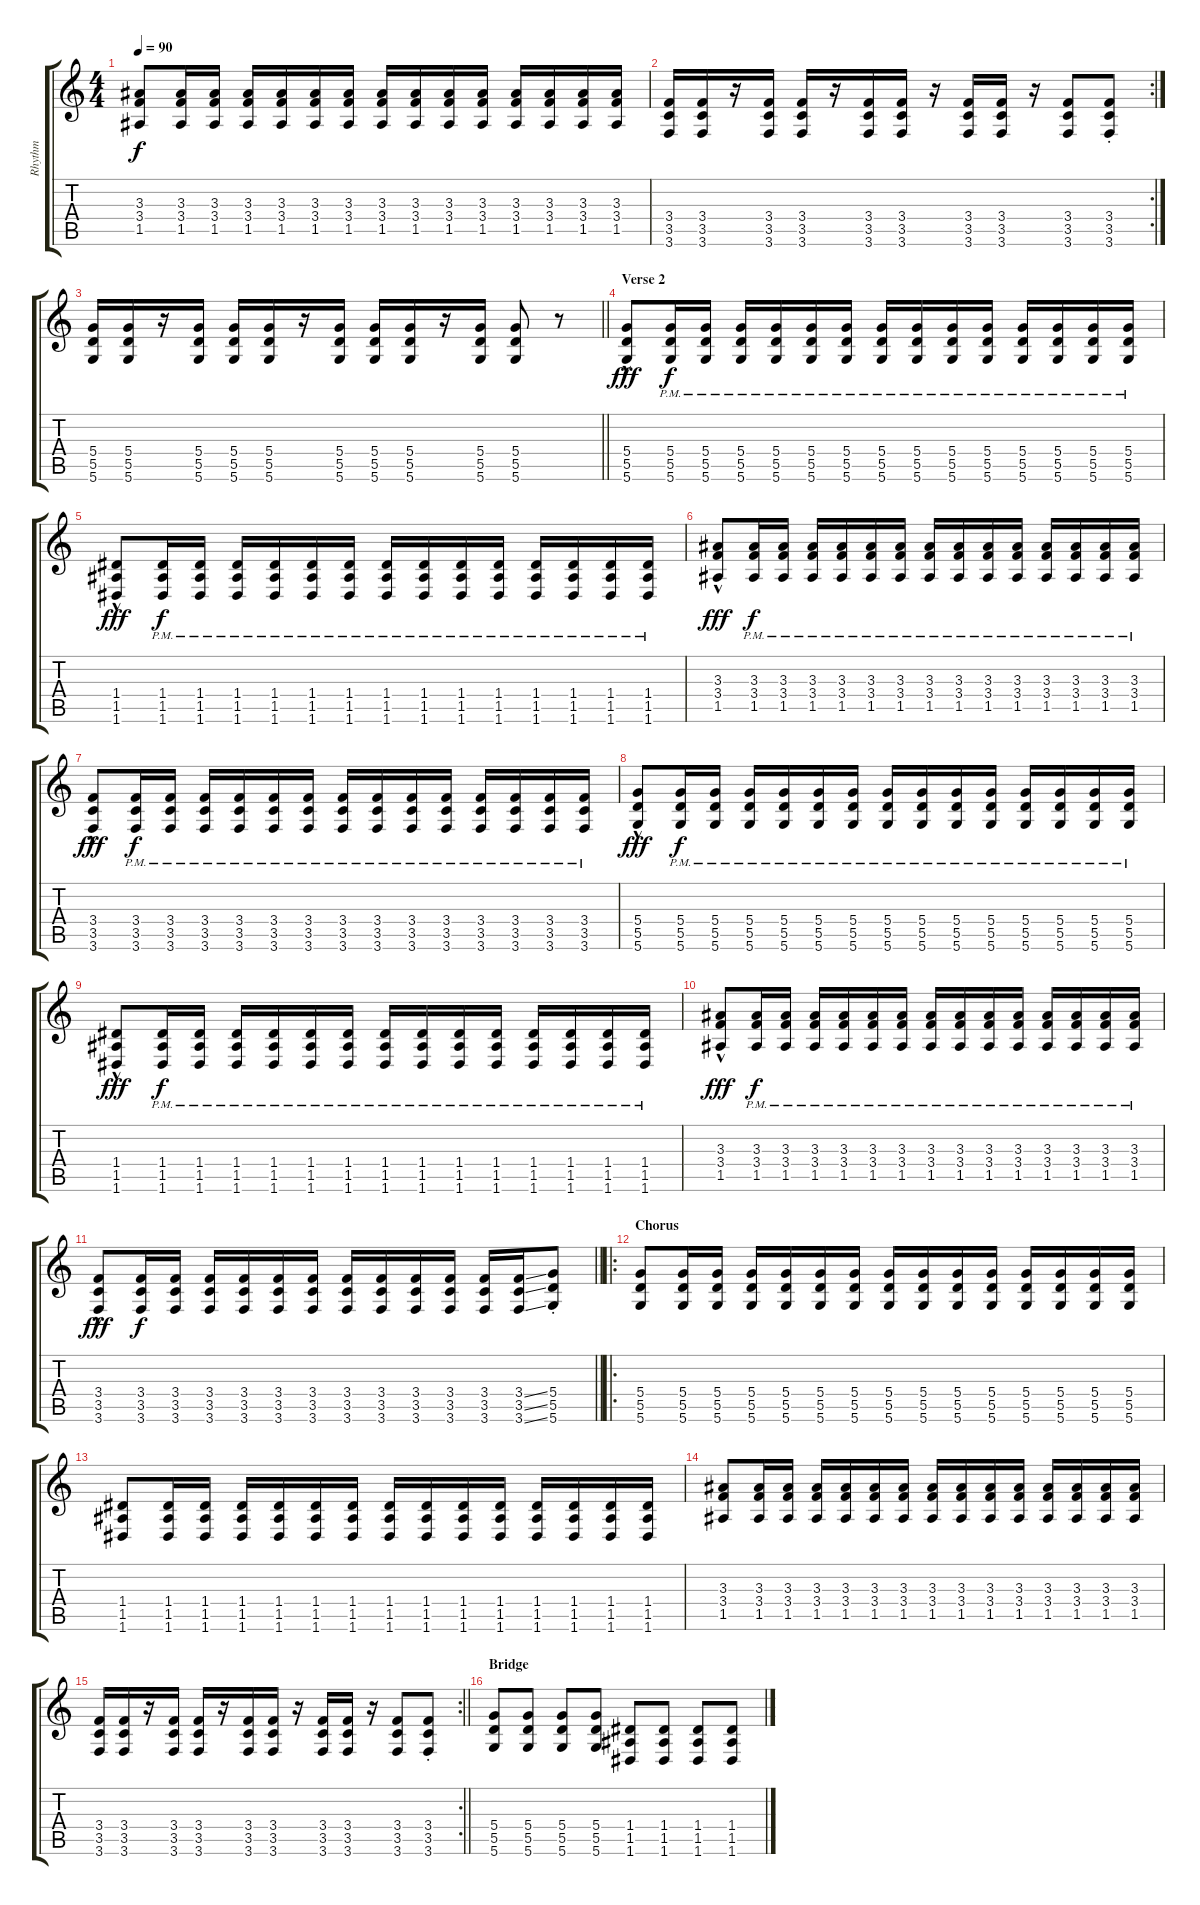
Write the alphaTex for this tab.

\track ("Rhythm" "Rhythm") {instrument distortionguitar}
\staff {score tabs}
\tuning (E4 B3 G3 D3 A2 D2) {hide}
\ts (4 4)
\tempo 90
\clef g2
\ks c
(3.3 3.4 1.5).8{dy f} (3.3 3.4 1.5).16 (3.3 3.4 1.5).16 (3.3 3.4 1.5).16 (3.3 3.4 1.5).16 (3.3 3.4 1.5).16 (3.3 3.4 1.5).16 (3.3 3.4 1.5).16 (3.3 3.4 1.5).16 (3.3 3.4 1.5).16 (3.3 3.4 1.5).16 (3.3 3.4 1.5).16 (3.3 3.4 1.5).16 (3.3 3.4 1.5).16 (3.3 3.4 1.5).16 |
\rc 2
(3.4 3.5 3.6).16 (3.4 3.5 3.6).16 r.16 (3.4 3.5 3.6).16 (3.4 3.5 3.6).16 r.16 (3.4 3.5 3.6).16 (3.4 3.5 3.6).16 r.16 (3.4 3.5 3.6).16 (3.4 3.5 3.6).16 r.16 (3.4 3.5 3.6).8 (3.4{st} 3.5{st} 3.6{st}).8 |
\barLineRight lightlight
(5.4 5.5 5.6).16 (5.4 5.5 5.6).16 r.16 (5.4 5.5 5.6).16 (5.4 5.5 5.6).16 (5.4 5.5 5.6).16 r.16 (5.4 5.5 5.6).16 (5.4 5.5 5.6).16 (5.4 5.5 5.6).16 r.16 (5.4 5.5 5.6).16 (5.4 5.5 5.6).8 r.8 |
\section ("" "Verse 2")
(5.4{hac} 5.5{hac} 5.6{hac}).8{dy fff} (5.4{pm} 5.5{pm} 5.6{pm}).16{dy f} (5.4{pm} 5.5{pm} 5.6{pm}).16 (5.4{pm} 5.5{pm} 5.6{pm}).16 (5.4{pm} 5.5{pm} 5.6{pm}).16 (5.4{pm} 5.5{pm} 5.6{pm}).16 (5.4{pm} 5.5{pm} 5.6{pm}).16 (5.4{pm} 5.5{pm} 5.6{pm}).16 (5.4{pm} 5.5{pm} 5.6{pm}).16 (5.4{pm} 5.5{pm} 5.6{pm}).16 (5.4{pm} 5.5{pm} 5.6{pm}).16 (5.4{pm} 5.5{pm} 5.6{pm}).16 (5.4{pm} 5.5{pm} 5.6{pm}).16 (5.4{pm} 5.5{pm} 5.6{pm}).16 (5.4{pm} 5.5{pm} 5.6{pm}).16 |
(1.4{hac} 1.5{hac} 1.6{hac}).8{dy fff} (1.4{pm} 1.5{pm} 1.6{pm}).16{dy f} (1.4{pm} 1.5{pm} 1.6{pm}).16 (1.4{pm} 1.5{pm} 1.6{pm}).16 (1.4{pm} 1.5{pm} 1.6{pm}).16 (1.4{pm} 1.5{pm} 1.6{pm}).16 (1.4{pm} 1.5{pm} 1.6{pm}).16 (1.4{pm} 1.5{pm} 1.6{pm}).16 (1.4{pm} 1.5{pm} 1.6{pm}).16 (1.4{pm} 1.5{pm} 1.6{pm}).16 (1.4{pm} 1.5{pm} 1.6{pm}).16 (1.4{pm} 1.5{pm} 1.6{pm}).16 (1.4{pm} 1.5{pm} 1.6{pm}).16 (1.4{pm} 1.5{pm} 1.6{pm}).16 (1.4{pm} 1.5{pm} 1.6{pm}).16 |
(3.3{hac} 3.4{hac} 1.5{hac}).8{dy fff} (3.3{pm} 3.4{pm} 1.5{pm}).16{dy f} (3.3{pm} 3.4{pm} 1.5{pm}).16 (3.3{pm} 3.4{pm} 1.5{pm}).16 (3.3{pm} 3.4{pm} 1.5{pm}).16 (3.3{pm} 3.4{pm} 1.5{pm}).16 (3.3{pm} 3.4{pm} 1.5{pm}).16 (3.3{pm} 3.4{pm} 1.5{pm}).16 (3.3{pm} 3.4{pm} 1.5{pm}).16 (3.3{pm} 3.4{pm} 1.5{pm}).16 (3.3{pm} 3.4{pm} 1.5{pm}).16 (3.3{pm} 3.4{pm} 1.5{pm}).16 (3.3{pm} 3.4{pm} 1.5{pm}).16 (3.3{pm} 3.4{pm} 1.5{pm}).16 (3.3{pm} 3.4{pm} 1.5{pm}).16 |
(3.4{hac} 3.5{hac} 3.6{hac}).8{dy fff} (3.4{pm} 3.5{pm} 3.6{pm}).16{dy f} (3.4{pm} 3.5{pm} 3.6{pm}).16 (3.4{pm} 3.5{pm} 3.6{pm}).16 (3.4{pm} 3.5{pm} 3.6{pm}).16 (3.4{pm} 3.5{pm} 3.6{pm}).16 (3.4{pm} 3.5{pm} 3.6{pm}).16 (3.4{pm} 3.5{pm} 3.6{pm}).16 (3.4{pm} 3.5{pm} 3.6{pm}).16 (3.4{pm} 3.5{pm} 3.6{pm}).16 (3.4{pm} 3.5{pm} 3.6{pm}).16 (3.4{pm} 3.5{pm} 3.6{pm}).16 (3.4{pm} 3.5{pm} 3.6{pm}).16 (3.4{pm} 3.5{pm} 3.6{pm}).16 (3.4{pm} 3.5{pm} 3.6{pm}).16 |
(5.4{hac} 5.5{hac} 5.6{hac}).8{dy fff} (5.4{pm} 5.5{pm} 5.6{pm}).16{dy f} (5.4{pm} 5.5{pm} 5.6{pm}).16 (5.4{pm} 5.5{pm} 5.6{pm}).16 (5.4{pm} 5.5{pm} 5.6{pm}).16 (5.4{pm} 5.5{pm} 5.6{pm}).16 (5.4{pm} 5.5{pm} 5.6{pm}).16 (5.4{pm} 5.5{pm} 5.6{pm}).16 (5.4{pm} 5.5{pm} 5.6{pm}).16 (5.4{pm} 5.5{pm} 5.6{pm}).16 (5.4{pm} 5.5{pm} 5.6{pm}).16 (5.4{pm} 5.5{pm} 5.6{pm}).16 (5.4{pm} 5.5{pm} 5.6{pm}).16 (5.4{pm} 5.5{pm} 5.6{pm}).16 (5.4{pm} 5.5{pm} 5.6{pm}).16 |
(1.4{hac} 1.5{hac} 1.6{hac}).8{dy fff} (1.4{pm} 1.5{pm} 1.6{pm}).16{dy f} (1.4{pm} 1.5{pm} 1.6{pm}).16 (1.4{pm} 1.5{pm} 1.6{pm}).16 (1.4{pm} 1.5{pm} 1.6{pm}).16 (1.4{pm} 1.5{pm} 1.6{pm}).16 (1.4{pm} 1.5{pm} 1.6{pm}).16 (1.4{pm} 1.5{pm} 1.6{pm}).16 (1.4{pm} 1.5{pm} 1.6{pm}).16 (1.4{pm} 1.5{pm} 1.6{pm}).16 (1.4{pm} 1.5{pm} 1.6{pm}).16 (1.4{pm} 1.5{pm} 1.6{pm}).16 (1.4{pm} 1.5{pm} 1.6{pm}).16 (1.4{pm} 1.5{pm} 1.6{pm}).16 (1.4{pm} 1.5{pm} 1.6{pm}).16 |
(3.3{hac} 3.4{hac} 1.5{hac}).8{dy fff} (3.3{pm} 3.4{pm} 1.5{pm}).16{dy f} (3.3{pm} 3.4{pm} 1.5{pm}).16 (3.3{pm} 3.4{pm} 1.5{pm}).16 (3.3{pm} 3.4{pm} 1.5{pm}).16 (3.3{pm} 3.4{pm} 1.5{pm}).16 (3.3{pm} 3.4{pm} 1.5{pm}).16 (3.3{pm} 3.4{pm} 1.5{pm}).16 (3.3{pm} 3.4{pm} 1.5{pm}).16 (3.3{pm} 3.4{pm} 1.5{pm}).16 (3.3{pm} 3.4{pm} 1.5{pm}).16 (3.3{pm} 3.4{pm} 1.5{pm}).16 (3.3{pm} 3.4{pm} 1.5{pm}).16 (3.3{pm} 3.4{pm} 1.5{pm}).16 (3.3{pm} 3.4{pm} 1.5{pm}).16 |
\barLineRight lightlight
(3.4{hac} 3.5{hac} 3.6{hac}).8{dy fff} (3.4 3.5 3.6).16{dy f} (3.4 3.5 3.6).16 (3.4 3.5 3.6).16 (3.4 3.5 3.6).16 (3.4 3.5 3.6).16 (3.4 3.5 3.6).16 (3.4 3.5 3.6).16 (3.4 3.5 3.6).16 (3.4 3.5 3.6).16 (3.4 3.5 3.6).16 (3.4 3.5 3.6).16 (3.4{ss} 3.5{ss} 3.6{ss}).16 (5.4{st} 5.5{st} 5.6{st}).8 |
\ro
\section ("" "Chorus")
(5.4 5.5 5.6).8 (5.4 5.5 5.6).16 (5.4 5.5 5.6).16 (5.4 5.5 5.6).16 (5.4 5.5 5.6).16 (5.4 5.5 5.6).16 (5.4 5.5 5.6).16 (5.4 5.5 5.6).16 (5.4 5.5 5.6).16 (5.4 5.5 5.6).16 (5.4 5.5 5.6).16 (5.4 5.5 5.6).16 (5.4 5.5 5.6).16 (5.4 5.5 5.6).16 (5.4 5.5 5.6).16 |
(1.4 1.5 1.6).8 (1.4 1.5 1.6).16 (1.4 1.5 1.6).16 (1.4 1.5 1.6).16 (1.4 1.5 1.6).16 (1.4 1.5 1.6).16 (1.4 1.5 1.6).16 (1.4 1.5 1.6).16 (1.4 1.5 1.6).16 (1.4 1.5 1.6).16 (1.4 1.5 1.6).16 (1.4 1.5 1.6).16 (1.4 1.5 1.6).16 (1.4 1.5 1.6).16 (1.4 1.5 1.6).16 |
(3.3 3.4 1.5).8 (3.3 3.4 1.5).16 (3.3 3.4 1.5).16 (3.3 3.4 1.5).16 (3.3 3.4 1.5).16 (3.3 3.4 1.5).16 (3.3 3.4 1.5).16 (3.3 3.4 1.5).16 (3.3 3.4 1.5).16 (3.3 3.4 1.5).16 (3.3 3.4 1.5).16 (3.3 3.4 1.5).16 (3.3 3.4 1.5).16 (3.3 3.4 1.5).16 (3.3 3.4 1.5).16 |
\rc 2
\barLineRight lightlight
(3.4 3.5 3.6).16 (3.4 3.5 3.6).16 r.16 (3.4 3.5 3.6).16 (3.4 3.5 3.6).16 r.16 (3.4 3.5 3.6).16 (3.4 3.5 3.6).16 r.16 (3.4 3.5 3.6).16 (3.4 3.5 3.6).16 r.16 (3.4 3.5 3.6).8 (3.4{st} 3.5{st} 3.6{st}).8 |
\section ("" "Bridge")
(5.4 5.5 5.6).8 (5.4 5.5 5.6).8 (5.4 5.5 5.6).8 (5.4 5.5 5.6).8 (1.4 1.5 1.6).8 (1.4 1.5 1.6).8 (1.4 1.5 1.6).8 (1.4 1.5 1.6).8
